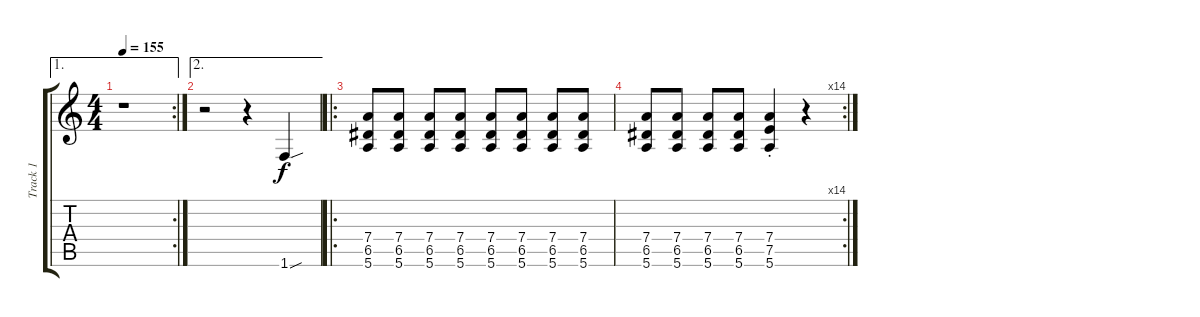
\track ("Track 1" "Track 1") {instrument overdrivenguitar}
\staff {score tabs}
\tuning (E4 B3 G3 D3 A2 E2) {hide}
\ae 1
\rc 2
\ts (4 4)
\tempo 155
\clef g2
\ks c
r.1{dy f} |
\ae 2
r.2 r.4 1.6{sou}.4 |
\ro
(7.4 6.5 5.6).8 (7.4 6.5 5.6).8 (7.4 6.5 5.6).8 (7.4 6.5 5.6).8 (7.4 6.5 5.6).8 (7.4 6.5 5.6).8 (7.4 6.5 5.6).8 (7.4 6.5 5.6).8 |
\rc 14
(7.4 6.5 5.6).8 (7.4 6.5 5.6).8 (7.4 6.5 5.6).8 (7.4 6.5 5.6).8 (7.4{st} 7.5{st} 5.6{st}).4 r.4
